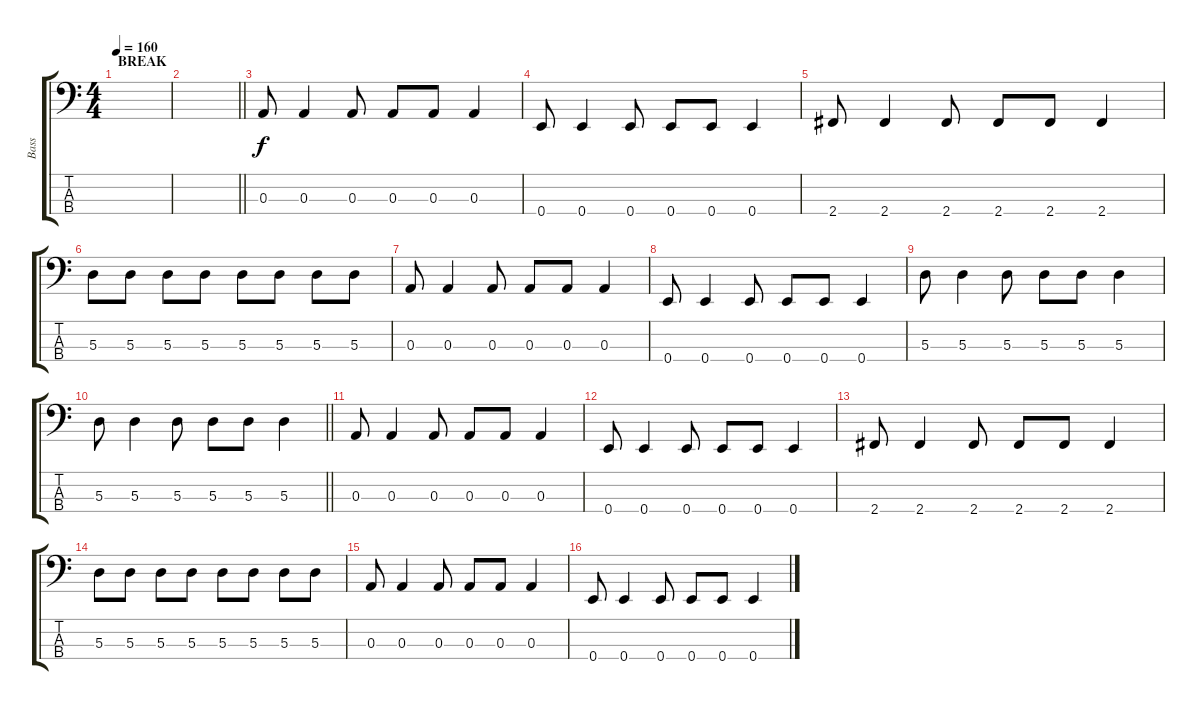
\track ("Bass" "Bass") {instrument electricbasspick}
\staff {score tabs}
\tuning (G2 D2 A1 E1) {hide}
\ts (4 4)
\section ("" "BREAK")
\tempo 160
\clef f4
\ks c
|
\barLineRight lightlight
|
0.3.8 0.3.4 0.3.8 0.3.8 0.3.8 0.3.4 |
0.4.8 0.4.4 0.4.8 0.4.8 0.4.8 0.4.4 |
2.4.8 2.4.4 2.4.8 2.4.8 2.4.8 2.4.4 |
5.3.8 5.3.8 5.3.8 5.3.8 5.3.8 5.3.8 5.3.8 5.3.8 |
0.3.8 0.3.4 0.3.8 0.3.8 0.3.8 0.3.4 |
0.4.8 0.4.4 0.4.8 0.4.8 0.4.8 0.4.4 |
5.3.8 5.3.4 5.3.8 5.3.8 5.3.8 5.3.4 |
\barLineRight lightlight
5.3.8 5.3.4 5.3.8 5.3.8 5.3.8 5.3.4 |
0.3.8 0.3.4 0.3.8 0.3.8 0.3.8 0.3.4 |
0.4.8 0.4.4 0.4.8 0.4.8 0.4.8 0.4.4 |
2.4.8 2.4.4 2.4.8 2.4.8 2.4.8 2.4.4 |
5.3.8 5.3.8 5.3.8 5.3.8 5.3.8 5.3.8 5.3.8 5.3.8 |
0.3.8 0.3.4 0.3.8 0.3.8 0.3.8 0.3.4 |
0.4.8 0.4.4 0.4.8 0.4.8 0.4.8 0.4.4
